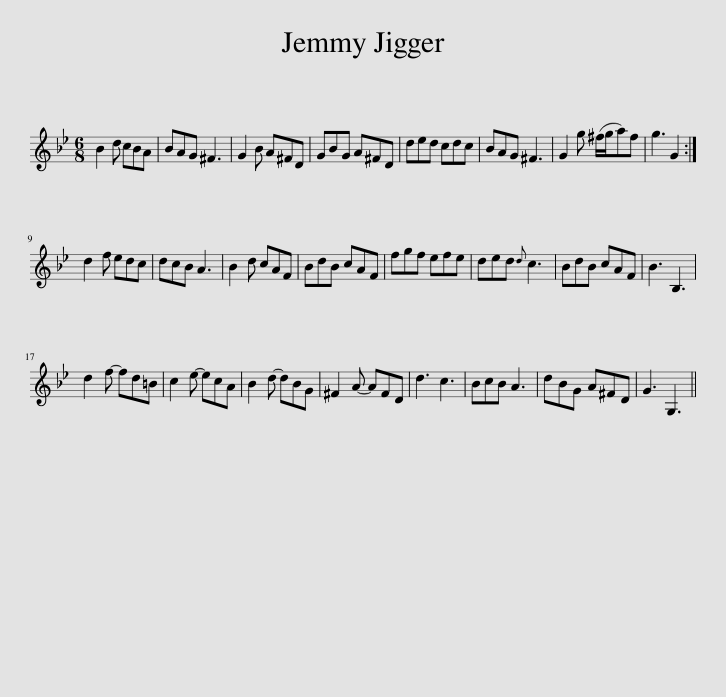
X:1
L:1/8
M:6/8
I:linebreak $
K:Gmin
V:1 treble
V:1
 B2 d cBA | BAG ^F3 | G2 B A^FD | GBG A^FD | ded cdc | %5
 BAG ^F3 | G2 g (^f/g/a)f | g3 G2 :|$ d2 f edc | dcB A3 | %10
 B2 d cAF | BdB cAF | fgf efe | ded{d} c3 | BdB cAF | %15
 B3 B,3 |$ d2 f- fd=B | c2 e- ecA | B2 d- dBG | ^F2 A- AFD | %20
 d3 c3 | BcB A3 | dBG A^FD | G3 G,3 || %24
